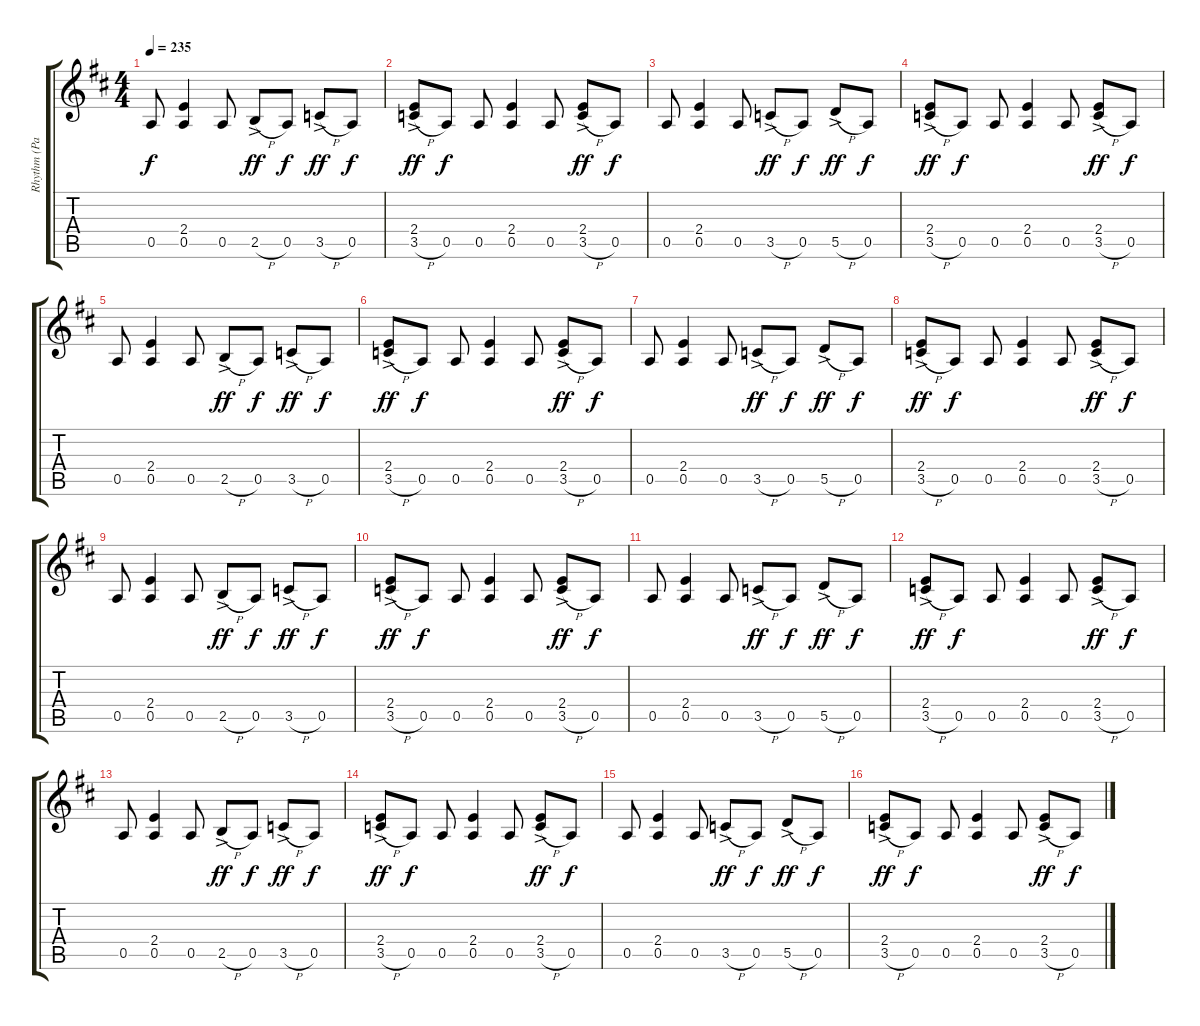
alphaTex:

\track ("Rhythm (Paul Stanley)" "Rhythm (Pa") {instrument distortionguitar}
\staff {score tabs}
\tuning (E4 B3 G3 D3 A2 E2) {hide}
\ts (4 4)
\tempo 235
\clef g2
\ks d
0.5.8{dy f} (2.4 0.5).4 0.5.8 2.5{h ac}.8{dy ff} 0.5.8{dy f} 3.5{h ac}.8{dy ff} 0.5.8{dy f} |
(2.4 3.5{h ac}).8{dy ff} 0.5.8{dy f} 0.5.8 (2.4 0.5).4 0.5.8 (2.4 3.5{h ac}).8{dy ff} 0.5.8{dy f} |
0.5.8 (2.4 0.5).4 0.5.8 3.5{h ac}.8{dy ff} 0.5.8{dy f} 5.5{h ac}.8{dy ff} 0.5.8{dy f} |
(2.4 3.5{h ac}).8{dy ff} 0.5.8{dy f} 0.5.8 (2.4 0.5).4 0.5.8 (2.4 3.5{h ac}).8{dy ff} 0.5.8{dy f} |
0.5.8 (2.4 0.5).4 0.5.8 2.5{h ac}.8{dy ff} 0.5.8{dy f} 3.5{h ac}.8{dy ff} 0.5.8{dy f} |
(2.4 3.5{h ac}).8{dy ff} 0.5.8{dy f} 0.5.8 (2.4 0.5).4 0.5.8 (2.4 3.5{h ac}).8{dy ff} 0.5.8{dy f} |
0.5.8 (2.4 0.5).4 0.5.8 3.5{h ac}.8{dy ff} 0.5.8{dy f} 5.5{h ac}.8{dy ff} 0.5.8{dy f} |
(2.4 3.5{h ac}).8{dy ff} 0.5.8{dy f} 0.5.8 (2.4 0.5).4 0.5.8 (2.4 3.5{h ac}).8{dy ff} 0.5.8{dy f} |
0.5.8 (2.4 0.5).4 0.5.8 2.5{h ac}.8{dy ff} 0.5.8{dy f} 3.5{h ac}.8{dy ff} 0.5.8{dy f} |
(2.4 3.5{h ac}).8{dy ff} 0.5.8{dy f} 0.5.8 (2.4 0.5).4 0.5.8 (2.4 3.5{h ac}).8{dy ff} 0.5.8{dy f} |
0.5.8 (2.4 0.5).4 0.5.8 3.5{h ac}.8{dy ff} 0.5.8{dy f} 5.5{h ac}.8{dy ff} 0.5.8{dy f} |
(2.4 3.5{h ac}).8{dy ff} 0.5.8{dy f} 0.5.8 (2.4 0.5).4 0.5.8 (2.4 3.5{h ac}).8{dy ff} 0.5.8{dy f} |
0.5.8 (2.4 0.5).4 0.5.8 2.5{h ac}.8{dy ff} 0.5.8{dy f} 3.5{h ac}.8{dy ff} 0.5.8{dy f} |
(2.4 3.5{h ac}).8{dy ff} 0.5.8{dy f} 0.5.8 (2.4 0.5).4 0.5.8 (2.4 3.5{h ac}).8{dy ff} 0.5.8{dy f} |
0.5.8 (2.4 0.5).4 0.5.8 3.5{h ac}.8{dy ff} 0.5.8{dy f} 5.5{h ac}.8{dy ff} 0.5.8{dy f} |
(2.4 3.5{h ac}).8{dy ff} 0.5.8{dy f} 0.5.8 (2.4 0.5).4 0.5.8 (2.4 3.5{h ac}).8{dy ff} 0.5.8{dy f}
